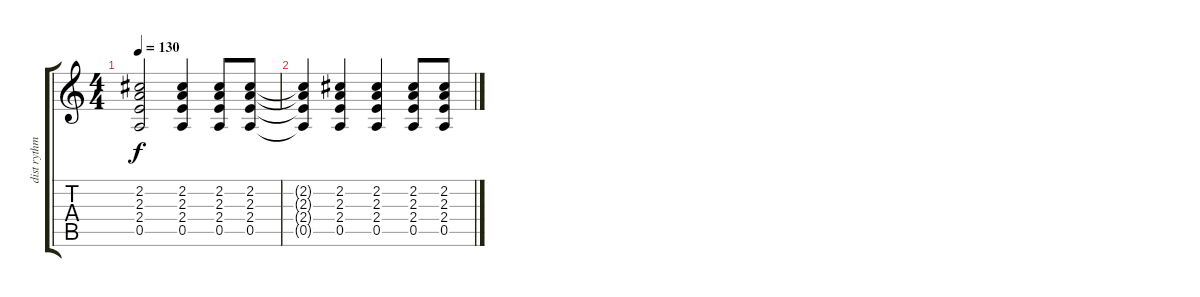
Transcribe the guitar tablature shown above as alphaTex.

\track ("dist rythm" "dist rythm") {instrument distortionguitar}
\staff {score tabs}
\tuning (E4 B3 G3 D3 A2 E2) {hide}
\ts (4 4)
\tempo 130
\clef g2
\ks c
(2.2 2.3 2.4 0.5).2{dy f} (2.2 2.3 2.4 0.5).4 (2.2 2.3 2.4 0.5).8 (2.2 2.3 2.4 0.5).8 |
(2.2{t} 2.3{t} 2.4{t} 0.5{t}).4 (2.2 2.3 2.4 0.5).4 (2.2 2.3 2.4 0.5).4 (2.2 2.3 2.4 0.5).8 (2.2 2.3 2.4 0.5).8
